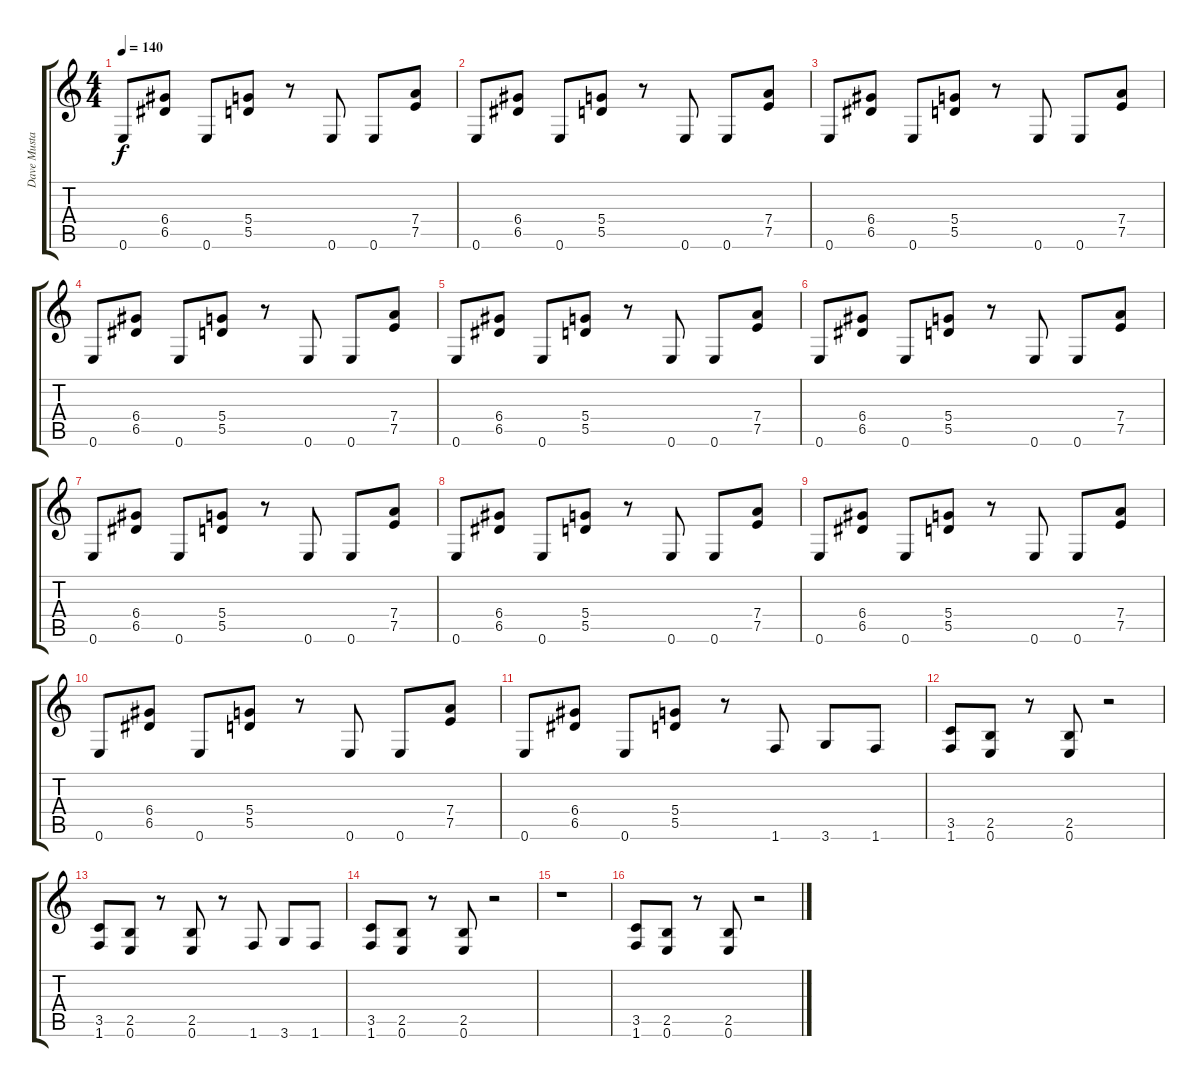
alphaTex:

\track ("Dave Mustaine" "Dave Musta") {instrument distortionguitar}
\staff {score tabs}
\tuning (E4 B3 G3 D3 A2 E2) {hide}
\ts (4 4)
\tempo 140
\clef g2
\ks c
0.6.8{dy f} (6.4 6.5).8 0.6.8 (5.4 5.5).8 r.8 0.6.8 0.6.8 (7.4 7.5).8 |
0.6.8 (6.4 6.5).8 0.6.8 (5.4 5.5).8 r.8 0.6.8 0.6.8 (7.4 7.5).8 |
0.6.8 (6.4 6.5).8 0.6.8 (5.4 5.5).8 r.8 0.6.8 0.6.8 (7.4 7.5).8 |
0.6.8 (6.4 6.5).8 0.6.8 (5.4 5.5).8 r.8 0.6.8 0.6.8 (7.4 7.5).8 |
0.6.8 (6.4 6.5).8 0.6.8 (5.4 5.5).8 r.8 0.6.8 0.6.8 (7.4 7.5).8 |
0.6.8 (6.4 6.5).8 0.6.8 (5.4 5.5).8 r.8 0.6.8 0.6.8 (7.4 7.5).8 |
0.6.8 (6.4 6.5).8 0.6.8 (5.4 5.5).8 r.8 0.6.8 0.6.8 (7.4 7.5).8 |
0.6.8 (6.4 6.5).8 0.6.8 (5.4 5.5).8 r.8 0.6.8 0.6.8 (7.4 7.5).8 |
0.6.8 (6.4 6.5).8 0.6.8 (5.4 5.5).8 r.8 0.6.8 0.6.8 (7.4 7.5).8 |
0.6.8 (6.4 6.5).8 0.6.8 (5.4 5.5).8 r.8 0.6.8 0.6.8 (7.4 7.5).8 |
0.6.8 (6.4 6.5).8 0.6.8 (5.4 5.5).8 r.8 1.6.8 3.6.8 1.6.8 |
(3.5 1.6).8 (2.5 0.6).8 r.8 (2.5 0.6).8 r.2 |
(3.5 1.6).8 (2.5 0.6).8 r.8 (2.5 0.6).8 r.8 1.6.8 3.6.8 1.6.8 |
(3.5 1.6).8 (2.5 0.6).8 r.8 (2.5 0.6).8 r.2 |
r.1 |
(3.5 1.6).8 (2.5 0.6).8 r.8 (2.5 0.6).8 r.2
